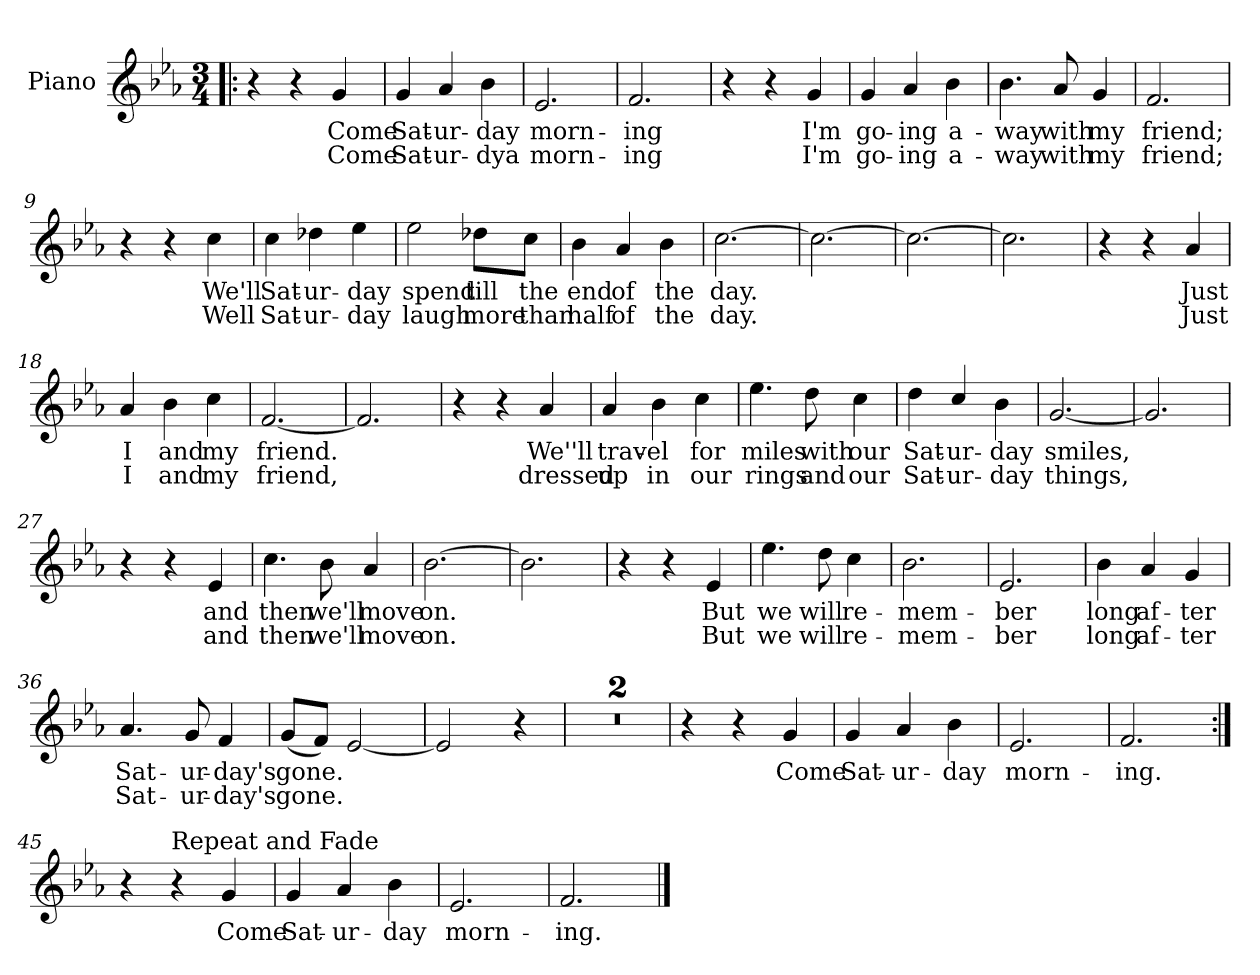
**kern	**text	**text
*part1	*part1	*part1
*staff1	*staff1	*staff1
*I"Piano	*	*
*I'Pno.	*	*
*clefG2	*	*
*k[b-e-a-]	*	*
*E-:	*	*
*M3/4	*	*
=1!|:	=1!|:	=1!|:
4r	.	.
4r	.	.
4g/	Come	Come
=2	=2	=2
4g/	Sat-	Sat-
4a-/	-ur-	-ur-
4b-\	-day	-dya
=3	=3	=3
2.e-/	morn-	morn-
=4	=4	=4
2.f/	-ing	-ing
=5	=5	=5
4r	.	.
4r	.	.
4g/	I'm	I'm
=6	=6	=6
4g/	go-	go-
4a-/	-ing	-ing
4b-\	a-	a-
=7	=7	=7
4.b-\	-way	-way
8a-/	with	with
4g/	my	my
!!LO:LB:g=z
=8	=8	=8
2.f/	friend;	friend;
=9	=9	=9
4r	.	.
4r	.	.
4cc\	We'll	Well
=10	=10	=10
4cc\	Sat-	Sat-
4dd-X\	-ur-	-ur-
4ee-\	-day	-day
=11	=11	=11
2ee-\	spend	laugh
8dd-X\L	till	more
8cc\J	the	than
=12	=12	=12
4b-\	end	half
4a-/	of	of
4b-\	the	the
=13	=13	=13
[2.cc\	day.	day.
!!LO:LB:g=z
=14	=14	=14
2.cc\_	.	.
=15	=15	=15
2.cc\_	.	.
=16	=16	=16
2.cc\]	.	.
=17	=17	=17
4r	.	.
4r	.	.
4a-/	Just	Just
=18	=18	=18
4a-/	I	I
4b-\	and	and
4cc\	my	my
=19	=19	=19
[2.f/	friend.	friend,
=20	=20	=20
2.f/]	.	.
=21	=21	=21
4r	.	.
4r	.	.
4a-/	We''ll	dressed
!!LO:LB:g=z
=22	=22	=22
4a-/	trav-	up
4b-\	-el	in
4cc\	for	our
=23	=23	=23
4.ee-\	miles	rings
8dd\	with	and
4cc\	our	our
=24	=24	=24
4dd\	Sat-	Sat-
4cc/	-ur-	-ur-
4b-\	-day	-day
=25	=25	=25
[2.g/	smiles,	things,
=26	=26	=26
2.g/]	.	.
=27	=27	=27
4r	.	.
4r	.	.
4e-/	and	and
!!LO:LB:g=z
=28	=28	=28
4.cc\	then	then
8b-\	we'll	we'll
4a-/	move	move
=29	=29	=29
[2.b-\	on.	on.
=30	=30	=30
2.b-\]	.	.
=31	=31	=31
4r	.	.
4r	.	.
4e-/	But	But
=32	=32	=32
4.ee-\	we	we
8dd\	will	will
4cc\	re-	re-
=33	=33	=33
2.b-\	-mem-	-mem-
=34	=34	=34
2.e-/	-ber	-ber
=35	=35	=35
4b-\	long	long
4a-/	af-	af-
4g/	-ter	-ter
!!LO:LB:g=z
=36	=36	=36
4.a-/	Sat-	Sat-
8g/	-ur-	-ur-
4f/	-day's	-day's
=37	=37	=37
(8g/L	gone.	gone.
8f/J)	.	.
[2e-/	.	.
=38	=38	=38
2e-/]	.	.
4r	.	.
=39	=39	=39
2.r	.	.
=40	=40	=40
2.r	.	.
!!LO:LB:g=z
=41	=41	=41
4r	.	.
4r	.	.
4g/	Come	.
=42	=42	=42
4g/	Sat-	.
4a-/	-ur-	.
4b-\	-day	.
=43	=43	=43
2.e-/	morn-	.
=44	=44	=44
2.f/	-ing.	.
=45:|!	=45:|!	=45:|!
4r	.	.
!LO:TX:a:t=Repeat and Fade	!	!
4r	.	.
4g/	Come	.
=46	=46	=46
4g/	Sat-	.
4a-/	-ur-	.
4b-\	-day	.
=47	=47	=47
2.e-/	morn-	.
=48	=48	=48
2.f/	-ing.	.
==	==	==
*-	*-	*-
